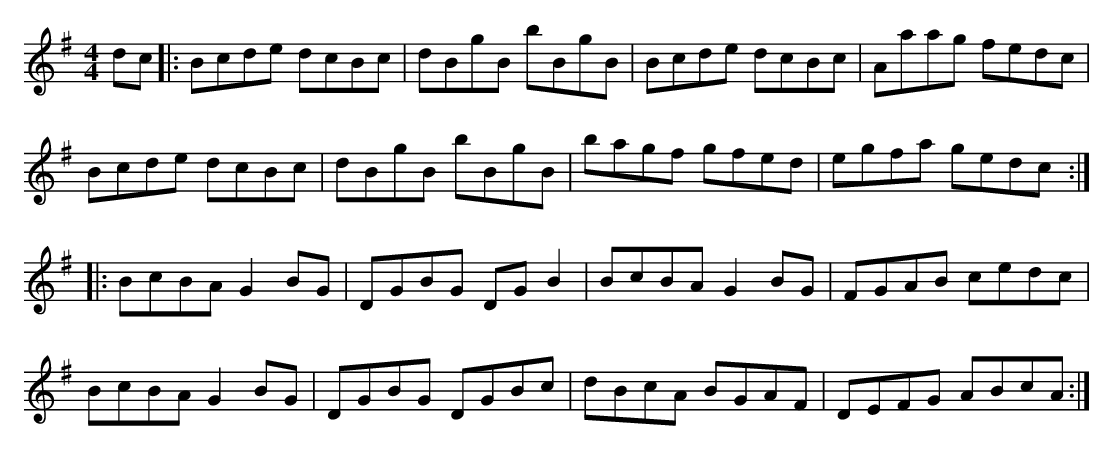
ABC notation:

X:1
M:4/4
K:G
dc|:Bcde dcBc|dBgB bBgB|Bcde dcBc|Aaag fedc|
Bcde dcBc|dBgB bBgB|bagf gfed|egfa gedc:|
|:BcBA G2BG|DGBG DGB2|BcBA G2BG|FGAB cedc|
BcBA G2BG|DGBG DGBc|dBcA BGAF|DEFG ABcA:|
